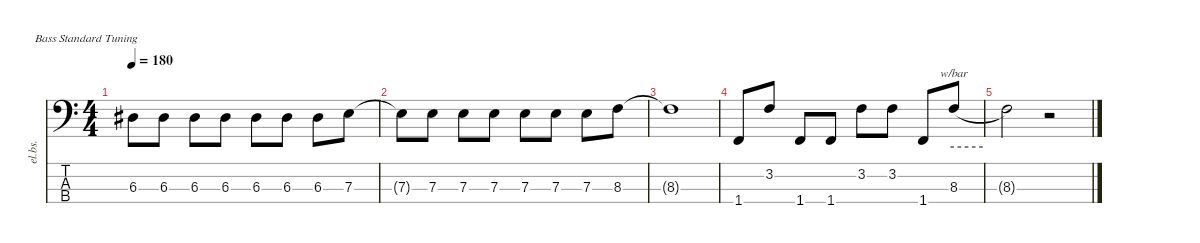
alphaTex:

\defaultSystemsLayout 4
\hideDynamics
\bracketExtendMode nobrackets
\track ("Baixo" "el.bs.") {instrument electricbassfinger}
\staff {score tabs}
\tuning (G2 D2 A1 E1)
\ts (4 4)
\tempo 180
\clef f4
\ks c
6.3{t acc #}.8{dy f} 6.3{acc #}.8 6.3{acc #}.8 6.3{acc #}.8 6.3{acc #}.8 6.3{acc #}.8 6.3{acc #}.8 7.3.8 |
7.3{t}.8 7.3.8 7.3.8 7.3.8 7.3.8 7.3.8 7.3.8 8.3.8 |
8.3{t}.1 |
1.4.8 3.2.8 1.4.8 1.4.8 3.2.8 3.2.8 1.4.8 8.3.8{tbe (hold default 0 0 60 0)} |
8.3{t}.2 r.2
